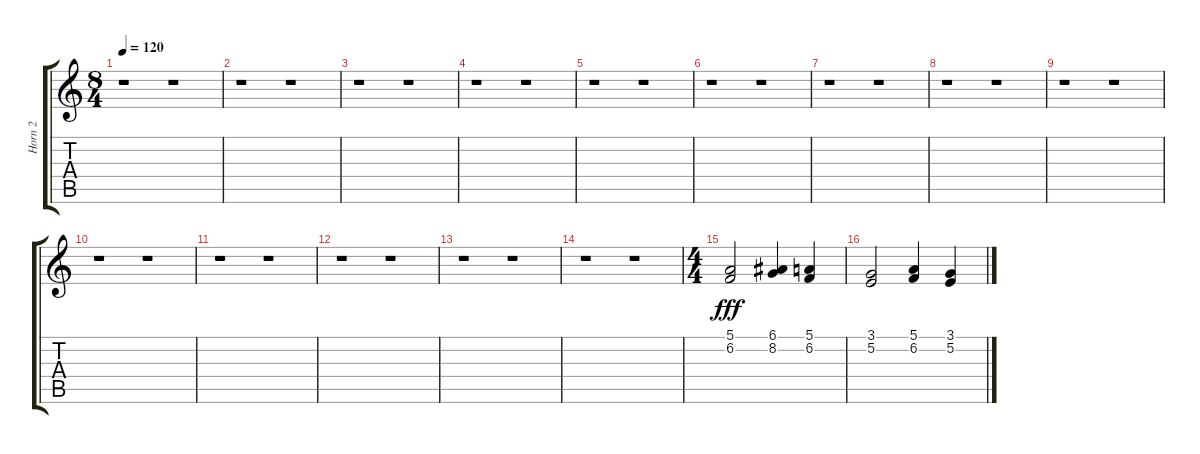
\track ("Horn 2" "Horn 2") {instrument frenchhorn}
\staff {score tabs}
\tuning (E4 B3 G3 D3 A2 E2) {hide}
\ts (8 4)
\tempo 120
\clef g2
\ks c
r.1{dy f} r.1 |
r.1 r.1 |
r.1 r.1 |
r.1 r.1 |
r.1 r.1 |
r.1 r.1 |
r.1 r.1 |
r.1 r.1 |
r.1 r.1 |
r.1 r.1 |
r.1 r.1 |
r.1 r.1 |
r.1 r.1 |
r.1 r.1 |
\ts (4 4)
(5.1 6.2).2{dy fff balance 8} (6.1 8.2).4 (5.1 6.2).4 |
(3.1 5.2).2 (5.1 6.2).4 (3.1 5.2).4
